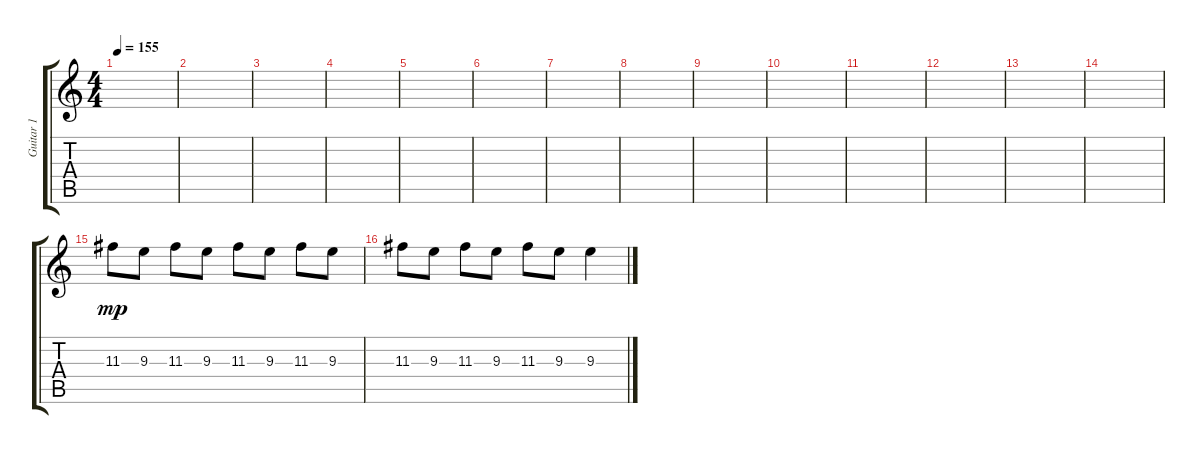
\track ("Guitar 1" "Guitar 1") {instrument overdrivenguitar}
\staff {score tabs}
\tuning (E4 B3 G3 D3 A2 E2) {hide}
\ts (4 4)
\tempo 155
\clef g2
\ks c
|
|
|
|
|
|
|
|
|
|
|
|
|
|
11.3.8{dy mp} 9.3.8 11.3.8 9.3.8 11.3.8 9.3.8 11.3.8 9.3.8 |
11.3.8 9.3.8 11.3.8 9.3.8 11.3.8 9.3.8 9.3.4
